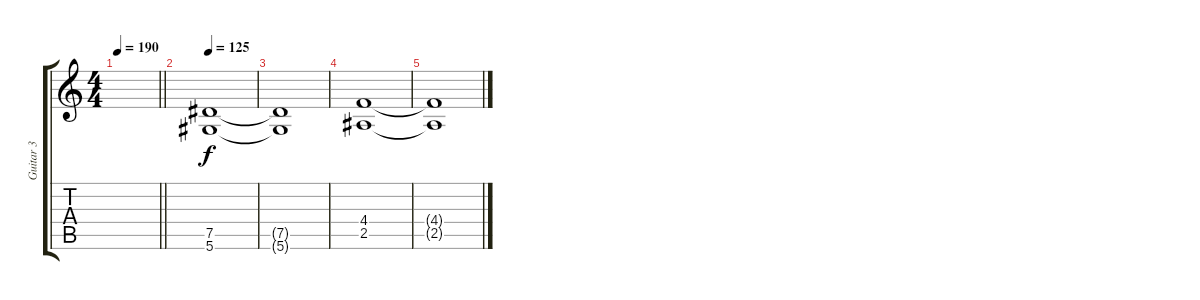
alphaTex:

\track ("Guitar 3" "Guitar 3") {instrument distortionguitar}
\staff {score tabs}
\tuning (Eb4 Bb3 Gb3 Db3 Ab2 Eb2) {hide}
\ts (4 4)
\tempo 190
\clef g2
\barLineRight lightlight
\ks c
|
\tempo 125
(7.5 5.6).1 |
(7.5{t} 5.6{t}).1 |
(4.4 2.5).1 |
(4.4{t} 2.5{t}).1
